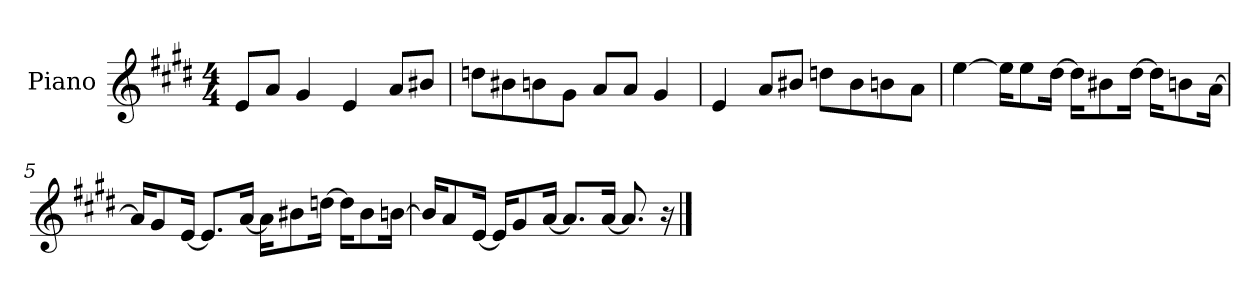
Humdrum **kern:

**kern
*part1
*staff1
*I"Piano
*I'P-no
*clefG2
*k[f#c#g#d#]
*M4/4
*MM90
=1
8e/L
8a/J
4g#/
4e/
8a/L
8b#X/J
=2
8ddn\L
8b#X\
8bn\
8g#\J
8a/L
8a/J
4g#/
=3
4e/
8a/L
8b#X/J
8ddn\L
8b#\
8bn\
8a\J
=4
[4ee\
16ee\KL]
8ee\
[16dd#\Jk
16dd#\KL]
8b#X\
[16dd#\Jk
16dd#\KL]
8bn\
[16a\Jk
!!LO:LB:g=z
=5
16a/KL]
8g#/
[16e/Jk
8.e/L]
[16a/Jk
16a\KL]
8b#X\
[16ddn\Jk
16dd\KL]
8b#\
[16bn\Jk
=6
16b/KL]
8a/
[16e/Jk
16e/KL]
8g#/
[16a/Jk
8.a/L]
[16a/Jk
8.a/]
16r
==
*-
